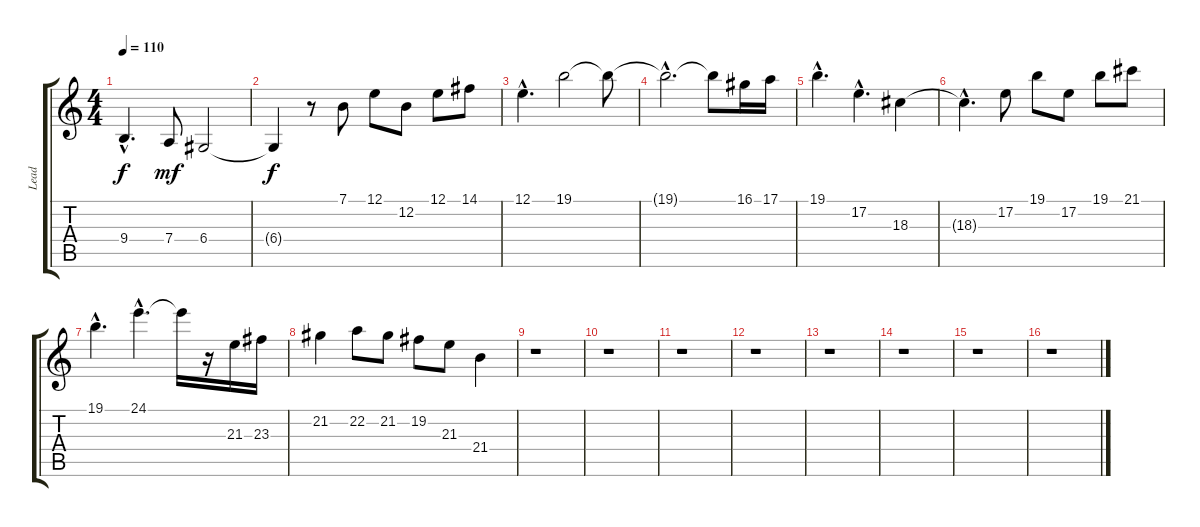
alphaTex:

\track ("Lead" "Lead") {instrument lead2sawtooth}
\staff {score tabs}
\tuning (E4 B3 G3 D3 A2 E2) {hide}
\ts (4 4)
\tempo 110
\clef g2
\ks c
9.4{hac t}.4{d dy f} 7.4.8{dy mf} 6.4.2 |
6.4{t}.4{dy f} r.8 7.1.8 12.1.8 12.2.8 12.1.8 14.1.8 |
12.1{hac}.4{d} 19.1.2 19.1{t}.8 |
19.1{hac t}.2{d} 19.1{t}.8 16.1.16 17.1.16 |
19.1{hac}.4{d} 17.2{hac}.4{d} 18.3.4 |
18.3{hac t}.4{d} 17.2.8 19.1.8 17.2.8 19.1.8 21.1.8 |
19.1{hac}.4{d} 24.1{hac}.4{d} 24.1{t}.16 r.16 21.3.16 23.3.16 |
21.2.4 22.2.8 21.2.8 19.2.8 21.3.8 21.4.4 |
r.1 |
r.1 |
r.1 |
r.1 |
r.1 |
r.1 |
r.1 |
r.1
